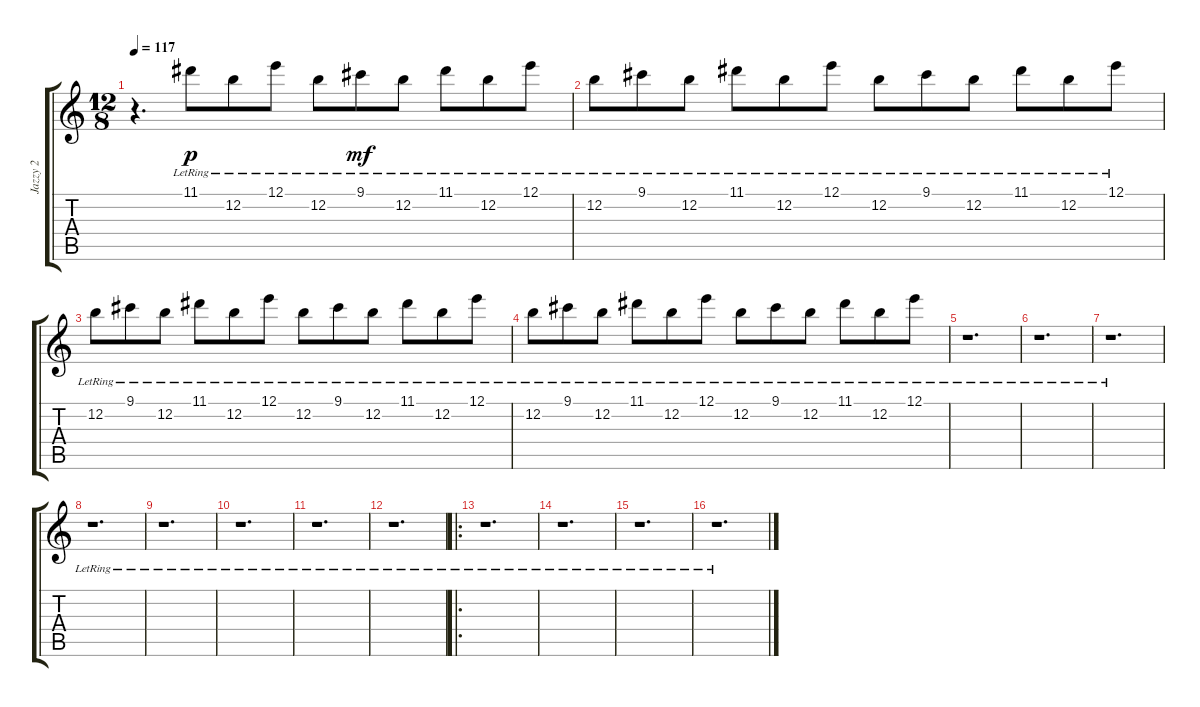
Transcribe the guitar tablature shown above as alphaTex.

\track ("Jazzy 2" "Jazzy 2") {instrument electricguitarjazz}
\staff {score tabs}
\tuning (E4 B3 G3 D3 A2 E2) {hide}
\ts (12 8)
\tempo 117
\clef g2
\ks c
r.4{d dy p instrument electricguitarjazz} 11.1{lr}.8 12.2{lr}.8 12.1{lr}.8 12.2{lr}.8 9.1{lr}.8{dy mf} 12.2{lr}.8 11.1{lr}.8 12.2{lr}.8 12.1{lr}.8 |
12.2{lr}.8 9.1{lr}.8 12.2{lr}.8 11.1{lr}.8 12.2{lr}.8 12.1{lr}.8 12.2{lr}.8 9.1{lr}.8 12.2{lr}.8 11.1{lr}.8 12.2{lr}.8 12.1{lr}.8 |
12.2{lr}.8 9.1{lr}.8 12.2{lr}.8 11.1{lr}.8 12.2{lr}.8 12.1{lr}.8 12.2{lr}.8 9.1{lr}.8 12.2{lr}.8 11.1{lr}.8 12.2{lr}.8 12.1{lr}.8 |
12.2{lr}.8 9.1{lr}.8 12.2{lr}.8 11.1{lr}.8 12.2{lr}.8 12.1{lr}.8 12.2{lr}.8 9.1{lr}.8 12.2{lr}.8 11.1{lr}.8 12.2{lr}.8 12.1{lr}.8 |
r.1{d} |
r.1{d} |
r.1{d} |
r.1{d} |
r.1{d} |
r.1{d} |
r.1{d} |
r.1{d} |
\ro
r.1{d} |
r.1{d} |
r.1{d} |
r.1{d}
